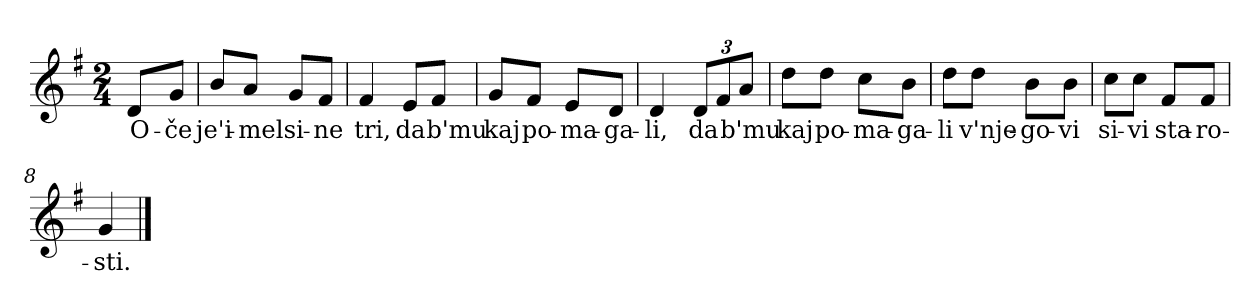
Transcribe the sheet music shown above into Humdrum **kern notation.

**kern	**text
*part1	*part1
*staff1	*staff1
*clefG2	*
*k[f#]	*
*G:	*
*M2/4	*
=	=
8d/L	O-
8g/J	-če
=1	=1
8b/L	je'i-
8a/J	-mel
8g/L	si-
8f#/J	-ne
=2	=2
4f#/	tri,
8e/L	da
8f#/J	b'mu
=3	=3
8g/L	kaj
8f#/J	po-
8e/L	-ma-
8d/J	-ga-
!!LO:LB:g=z
=4	=4
4d/	-li,
12d/L	da
12f#/	.
12a/J	b'mu
=5	=5
8dd\L	kaj
8dd\J	po-
8cc\L	-ma-
8b\J	-ga-
=6	=6
8dd\L	-li
8dd\J	v'nje-
8b\L	-go-
8b\J	-vi
=7	=7
8cc\L	si-
8cc\J	-vi
8f#/L	sta-
8f#/J	-ro-
=8	=8
4g/	-sti.
==	==
*-	*-
